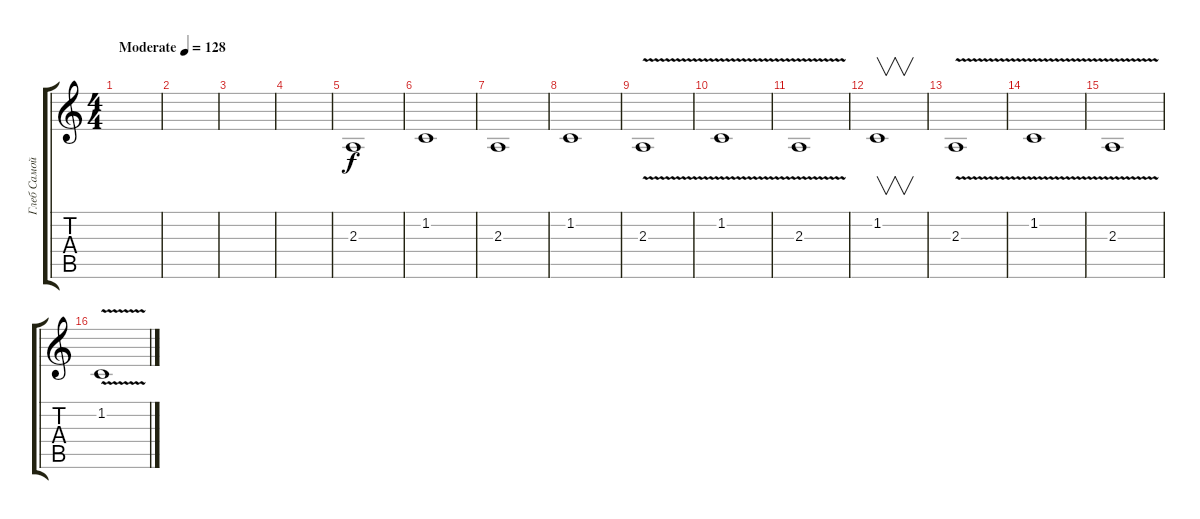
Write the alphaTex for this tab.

\track ("Глеб Самойлов (клавишные)" "Глеб Самой") {instrument rockorgan}
\staff {score tabs}
\tuning (E4 B3 G3 D3 A2 E2) {hide}
\ts (4 4)
\tempo (128 "Moderate")
\clef g2
\ks c
|
|
|
|
2.3.1 |
1.2.1 |
2.3.1 |
1.2.1 |
2.3{v}.1 |
1.2{v}.1 |
2.3{v}.1 |
1.2.1{v} |
2.3{v}.1 |
1.2{v}.1 |
2.3{v}.1 |
1.2{v}.1
